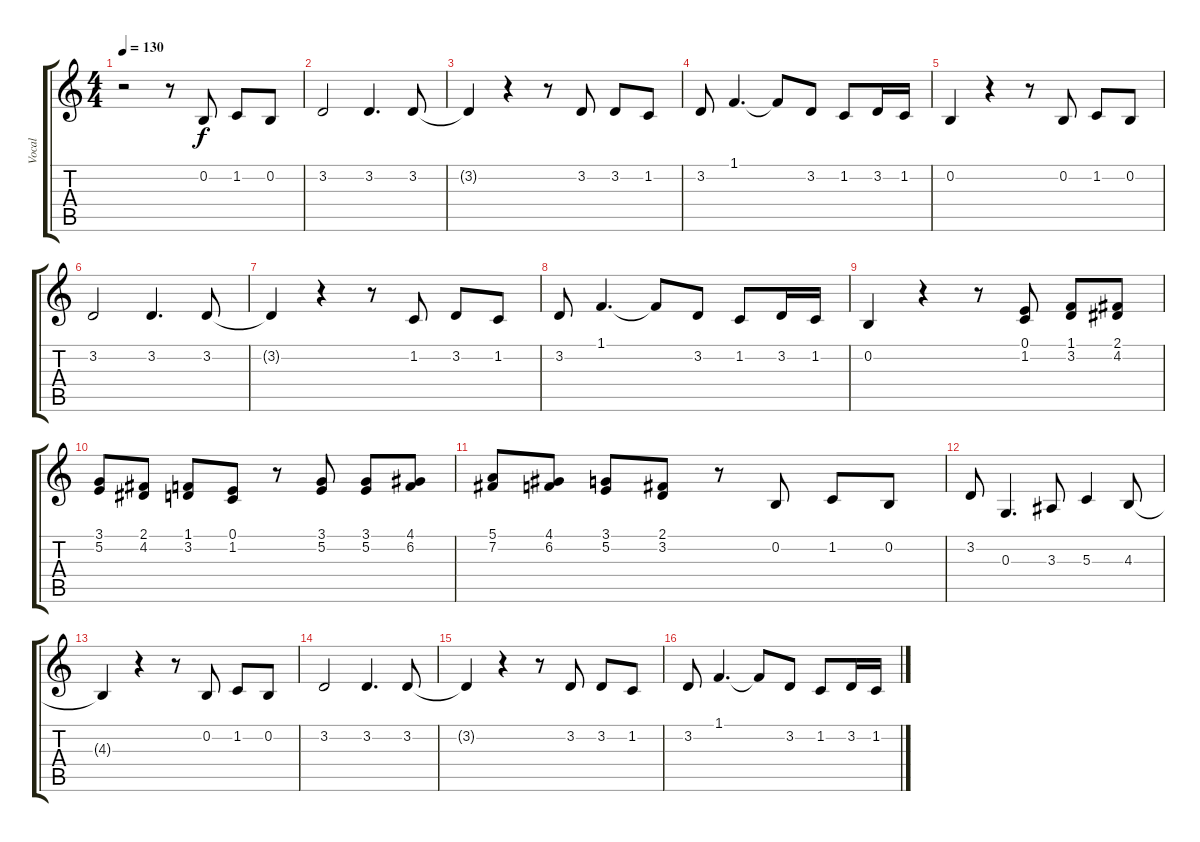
\track ("Vocal" "Vocal") {instrument lead5charang}
\staff {score tabs}
\tuning (E4 B3 G3 D3 A2 E2) {hide}
\ts (4 4)
\tempo 130
\clef g2
\ks c
r.2{dy f instrument lead5charang} r.8 0.2.8 1.2.8 0.2.8 |
3.2.2 3.2.4{d} 3.2.8 |
3.2{t}.4 r.4 r.8 3.2.8 3.2.8 1.2.8 |
3.2.8 1.1.4{d} 1.1{t}.8 3.2.8 1.2.8 3.2.16 1.2.16 |
0.2.4 r.4 r.8 0.2.8 1.2.8 0.2.8 |
3.2.2 3.2.4{d} 3.2.8 |
3.2{t}.4 r.4 r.8 1.2.8 3.2.8 1.2.8 |
3.2.8 1.1.4{d} 1.1{t}.8 3.2.8 1.2.8 3.2.16 1.2.16 |
0.2.4 r.4 r.8 (0.1 1.2).8 (1.1 3.2).8 (2.1 4.2).8 |
(3.1 5.2).8 (2.1 4.2).8 (1.1 3.2).8 (0.1 1.2).8 r.8 (3.1 5.2).8 (3.1 5.2).8 (4.1 6.2).8 |
(5.1 7.2).8 (4.1 6.2).8 (3.1 5.2).8 (2.1 3.2).8 r.8 0.2.8 1.2.8 0.2.8 |
3.2.8 0.3.4{d} 3.3.8 5.3.4 4.3.8 |
4.3{t}.4 r.4 r.8 0.2.8 1.2.8 0.2.8 |
3.2.2 3.2.4{d} 3.2.8 |
3.2{t}.4 r.4 r.8 3.2.8 3.2.8 1.2.8 |
3.2.8 1.1.4{d} 1.1{t}.8 3.2.8 1.2.8 3.2.16 1.2.16
